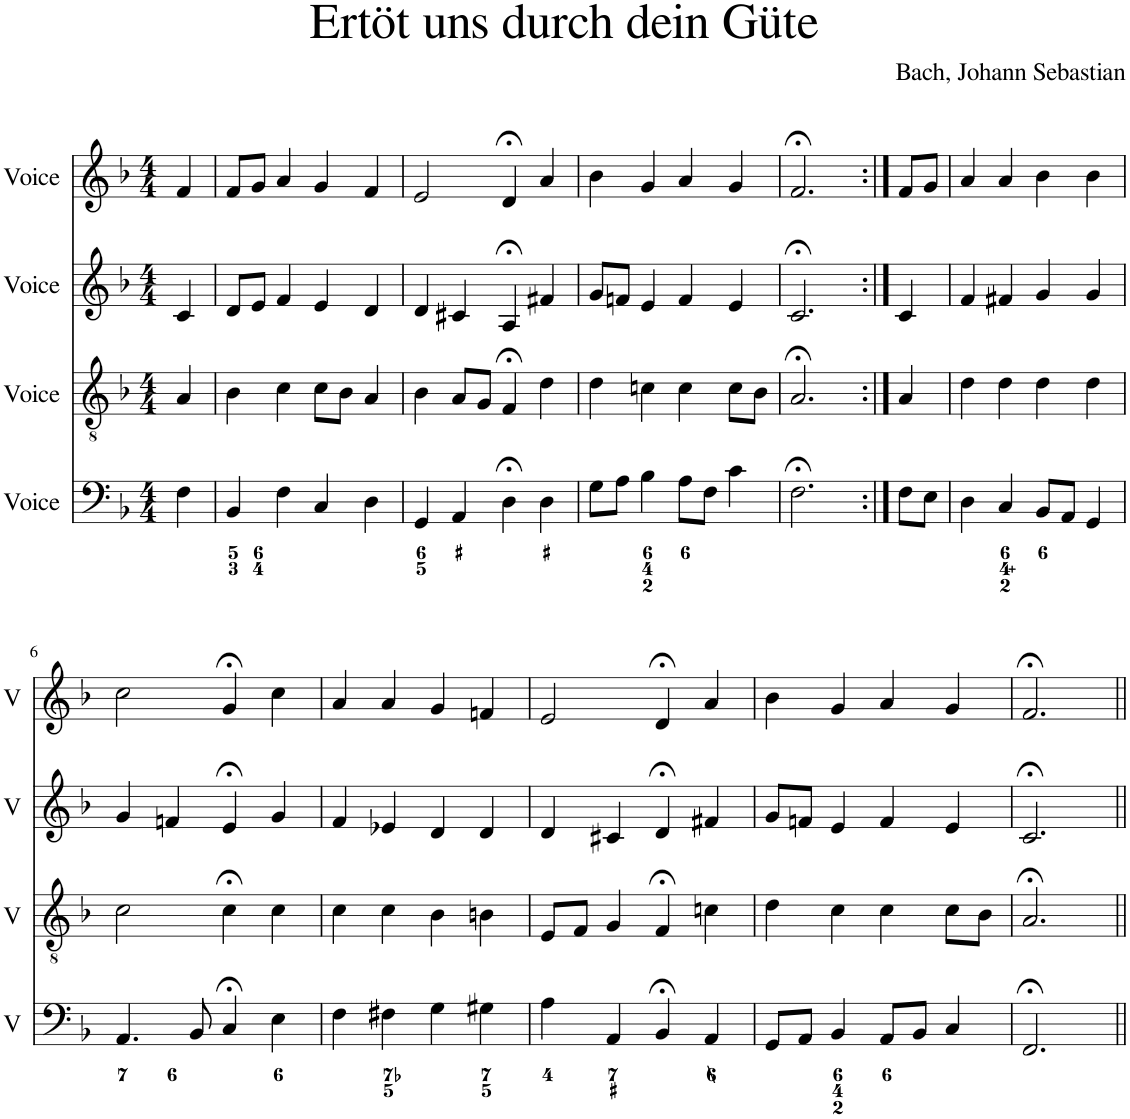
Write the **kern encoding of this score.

**kern	**kern	**kern	**kern
*part4	*part3	*part2	*part1
*staff4	*staff3	*staff2	*staff1
*I"Voice	*I"Voice	*I"Voice	*I"Voice
*I'V	*I'V	*I'V	*I'V
*clefF4	*clefGv2	*clefG2	*clefG2
*k[b-]	*k[b-]	*k[b-]	*k[b-]
*M4/4	*M4/4	*M4/4	*M4/4
=	=	=	=
4F\	4A/	4c/	4f/
=1	=1	=1	=1
4BB-/	4B-\	8d/L	8f/L
.	.	8e/J	8g/J
4F\	4c\	4f/	4a/
4C/	8c\L	4e/	4g/
.	8B-\J	.	.
4D\	4A/	4d/	4f/
=2	=2	=2	=2
4GG/	4B-\	4d/	2e/
4AA/	8A/L	4c#X/	.
.	8G/J	.	.
4D;<\	4F;</	4A;</	4d;</
4D\	4d\	4f#X/	4a/
=3	=3	=3	=3
8G\L	4d\	8g/L	4b-\
8A\J	.	8fn/J	.
4B-\	4cn\	4e/	4g/
8A\L	4c\	4f/	4a/
8F\J	.	.	.
4c\	8c\L	4e/	4g/
.	8B-\J	.	.
=4	=4	=4	=4
2.F;<\	2.A;</	2.c;</	2.f;</
=4X1:|!	=4X1:|!	=4X1:|!	=4X1:|!
8F\L	4A/	4c/	8f/L
8E\J	.	.	8g/J
=5	=5	=5	=5
4D\	4d\	4f/	4a/
4C/	4d\	4f#X/	4a/
8BB-/L	4d\	4g/	4b-\
8AA/J	.	.	.
4GG/	4d\	4g/	4b-\
!!LO:LB:g=z
=6	=6	=6	=6
4.AA/	2c\	4g/	2cc\
.	.	4fn/	.
8BB-/	.	.	.
4C;</	4c;<\	4e;</	4g;</
4E\	4c\	4g/	4cc\
=7	=7	=7	=7
4F\	4c\	4f/	4a/
4F#X\	4c\	4e-X/	4a/
4G\	4B-\	4d/	4g/
4G#X\	4Bn\	4d/	4fn/
=8	=8	=8	=8
4A\	8E/L	4d/	2e/
.	8F/J	.	.
4AA/	4G/	4c#X/	.
4BB-;</	4F;</	4d;</	4d;</
4AA/	4cn\	4f#X/	4a/
=9	=9	=9	=9
8GG/L	4d\	8g/L	4b-\
8AA/J	.	8fn/J	.
4BB-/	4c\	4e/	4g/
8AA/L	4c\	4f/	4a/
8BB-/J	.	.	.
4C/	8c\L	4e/	4g/
.	8B-\J	.	.
=10	=10	=10	=10
2.FF;</	2.A;</	2.c;</	2.f;</
=||	=||	=||	=||
*-	*-	*-	*-
